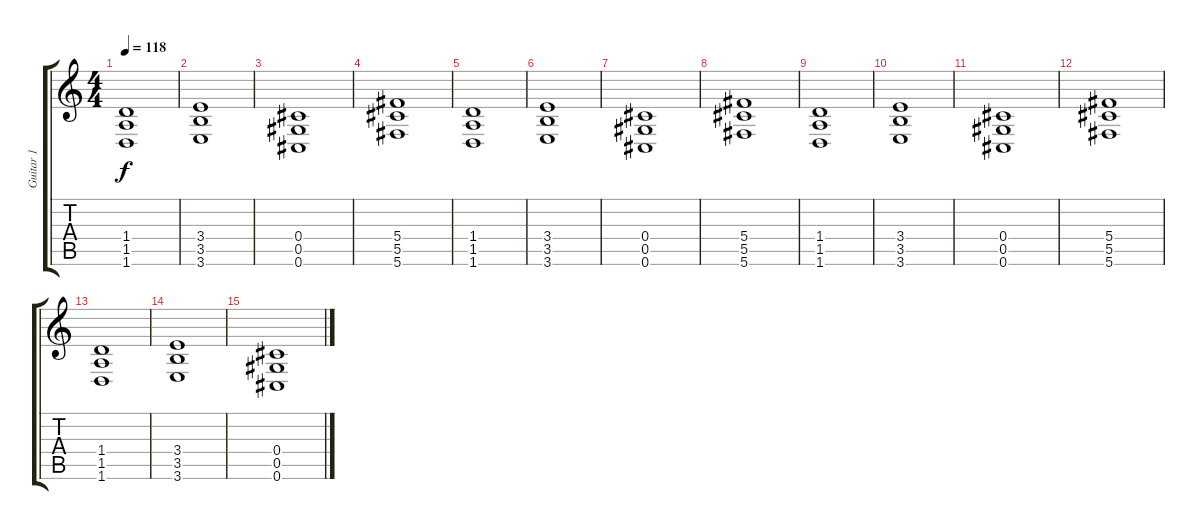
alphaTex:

\track ("Guitar 1" "Guitar 1") {instrument distortionguitar}
\staff {score tabs}
\tuning (Eb4 Bb3 Gb3 Db3 Ab2 Db2) {hide}
\ts (4 4)
\tempo 118
\clef g2
\ks c
(1.4 1.5 1.6).1{dy f} |
(3.4 3.5 3.6).1 |
(0.4 0.5 0.6).1 |
(5.4 5.5 5.6).1 |
(1.4 1.5 1.6).1 |
(3.4 3.5 3.6).1 |
(0.4 0.5 0.6).1 |
(5.4 5.5 5.6).1 |
(1.4 1.5 1.6).1 |
(3.4 3.5 3.6).1 |
(0.4 0.5 0.6).1 |
(5.4 5.5 5.6).1 |
(1.4 1.5 1.6).1 |
(3.4 3.5 3.6).1 |
(0.4 0.5 0.6).1
